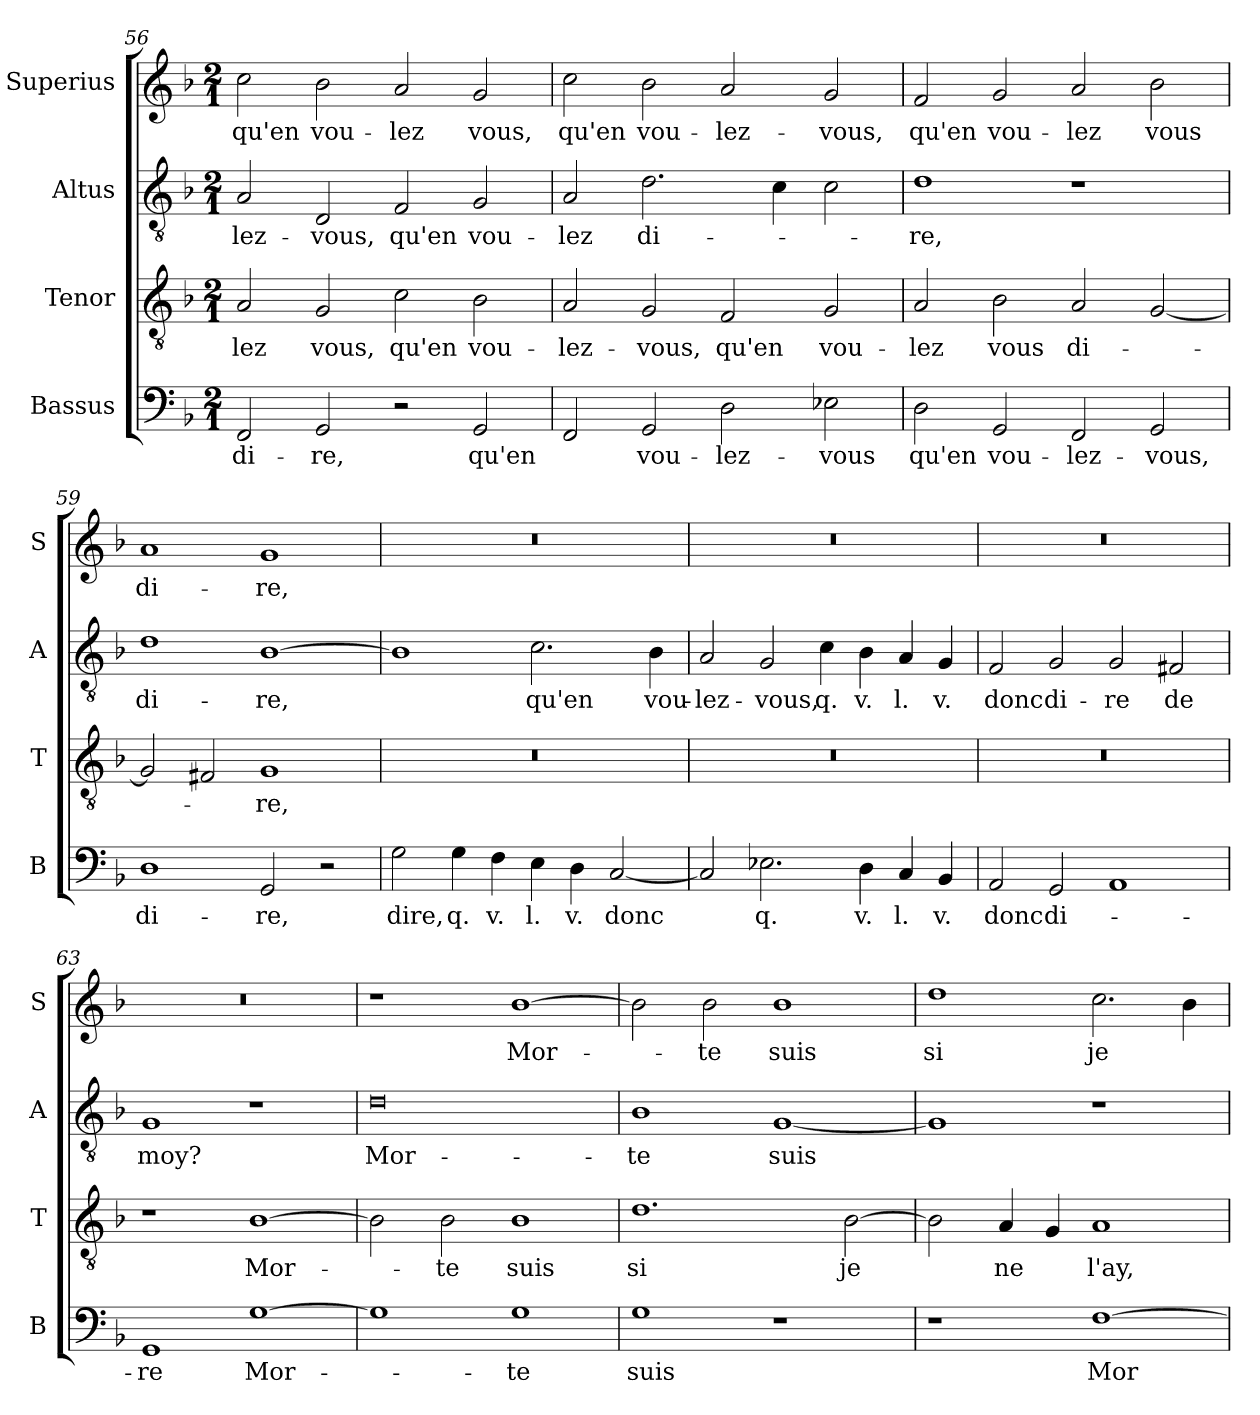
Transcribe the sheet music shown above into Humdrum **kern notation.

**kern	**text	**kern	**text	**kern	**text	**kern	**text
*part4	*part4	*part3	*part3	*part2	*part2	*part1	*part1
*staff4	*staff4	*staff3	*staff3	*staff2	*staff2	*staff1	*staff1
*I"Bassus	*	*I"Tenor	*	*I"Altus	*	*I"Superius	*
*I'B	*	*I'T	*	*I'A	*	*I'S	*
*clefF4	*	*clefGv2	*	*clefGv2	*	*clefG2	*
*k[b-]	*	*k[b-]	*	*k[b-]	*	*k[b-]	*
*M2/1	*	*M2/1	*	*M2/1	*	*M2/1	*
=56	=56	=56	=56	=56	=56	=56	=56
2FF/	di-	2A/	-lez	2A/	-lez-	2cc\	qu'en
2GG/	-re,	2G/	vous,	2D/	-vous,	2b-\	vou-
2r	.	2c\	qu'en	2F/	qu'en	2a/	-lez
2GG/	qu'en	2B-\	vou-	2G/	vou-	2g/	vous,
=57	=57	=57	=57	=57	=57	=57	=57
2FF/	.	2A/	-lez-	2A/	-lez	2cc\	qu'en
2GG/	vou-	2G/	-vous,	2.d\	di-	2b-\	vou-
2D\	-lez-	2F/	qu'en	.	.	2a/	-lez-
.	.	.	.	4c\	.	.	.
2E-X\	-vous	2G/	vou-	2c\	.	2g/	-vous,
=58	=58	=58	=58	=58	=58	=58	=58
2D\	qu'en	2A/	-lez	1d	-re,	2f/	qu'en
2GG/	vou-	2B-\	vous	.	.	2g/	vou-
2FF/	-lez-	2A/	di-	1r	.	2a/	-lez
2GG/	-vous,	[2G/	.	.	.	2b-\	vous
=59	=59	=59	=59	=59	=59	=59	=59
1D	di-	2G/]	.	1d	di-	1a	di-
.	.	2F#X/	.	.	.	.	.
2GG/	-re,	1G	-re,	[1B-	-re,	1g	-re,
2r	.	.	.	.	.	.	.
=60	=60	=60	=60	=60	=60	=60	=60
2G\	dire,	0r	.	1B-]	.	0r	.
4G\	q.	.	.	.	.	.	.
4F\	v.	.	.	.	.	.	.
4E\	l.	.	.	2.c\	qu'en	.	.
4D\	v.	.	.	.	.	.	.
[2C/	donc	.	.	.	.	.	.
.	.	.	.	4B-\	vou-	.	.
=61	=61	=61	=61	=61	=61	=61	=61
2C/]	.	0r	.	2A/	-lez-	0r	.
2.E-X\	q.	.	.	2G/	-vous,	.	.
.	.	.	.	4c\	q.	.	.
4D\	v.	.	.	4B-\	v.	.	.
4C/	l.	.	.	4A/	l.	.	.
4BB-/	v.	.	.	4G/	v.	.	.
=62	=62	=62	=62	=62	=62	=62	=62
2AA/	donc	0r	.	2F/	donc	0r	.
2GG/	di-	.	.	2G/	di-	.	.
1AA	.	.	.	2G/	-re	.	.
.	.	.	.	2F#X/	de	.	.
=63	=63	=63	=63	=63	=63	=63	=63
1GG	-re	1r	.	1G	moy?	0r	.
[1G	Mor-	[1B-	Mor-	1r	.	.	.
=64	=64	=64	=64	=64	=64	=64	=64
1G]	.	2B-\]	.	0d	Mor-	1r	.
.	.	2B-\	-te	.	.	.	.
1G	-te	1B-	suis	.	.	[1b-	Mor-
=65	=65	=65	=65	=65	=65	=65	=65
1G	suis	1.d	si	1B-	-te	2b-\]	.
.	.	.	.	.	.	2b-\	-te
1r	.	.	.	[1G	suis	1b-	suis
.	.	[2B-\	je	.	.	.	.
=66	=66	=66	=66	=66	=66	=66	=66
1r	.	2B-\]	.	1G]	.	1dd	si
.	.	4A/	ne	.	.	.	.
.	.	4G/	.	.	.	.	.
[1F	Mor-	1A	l'ay,	1r	.	2.cc\	je
.	.	.	.	.	.	4b-\	.
=	=	=	=	=	=	=	=
*-	*-	*-	*-	*-	*-	*-	*-
